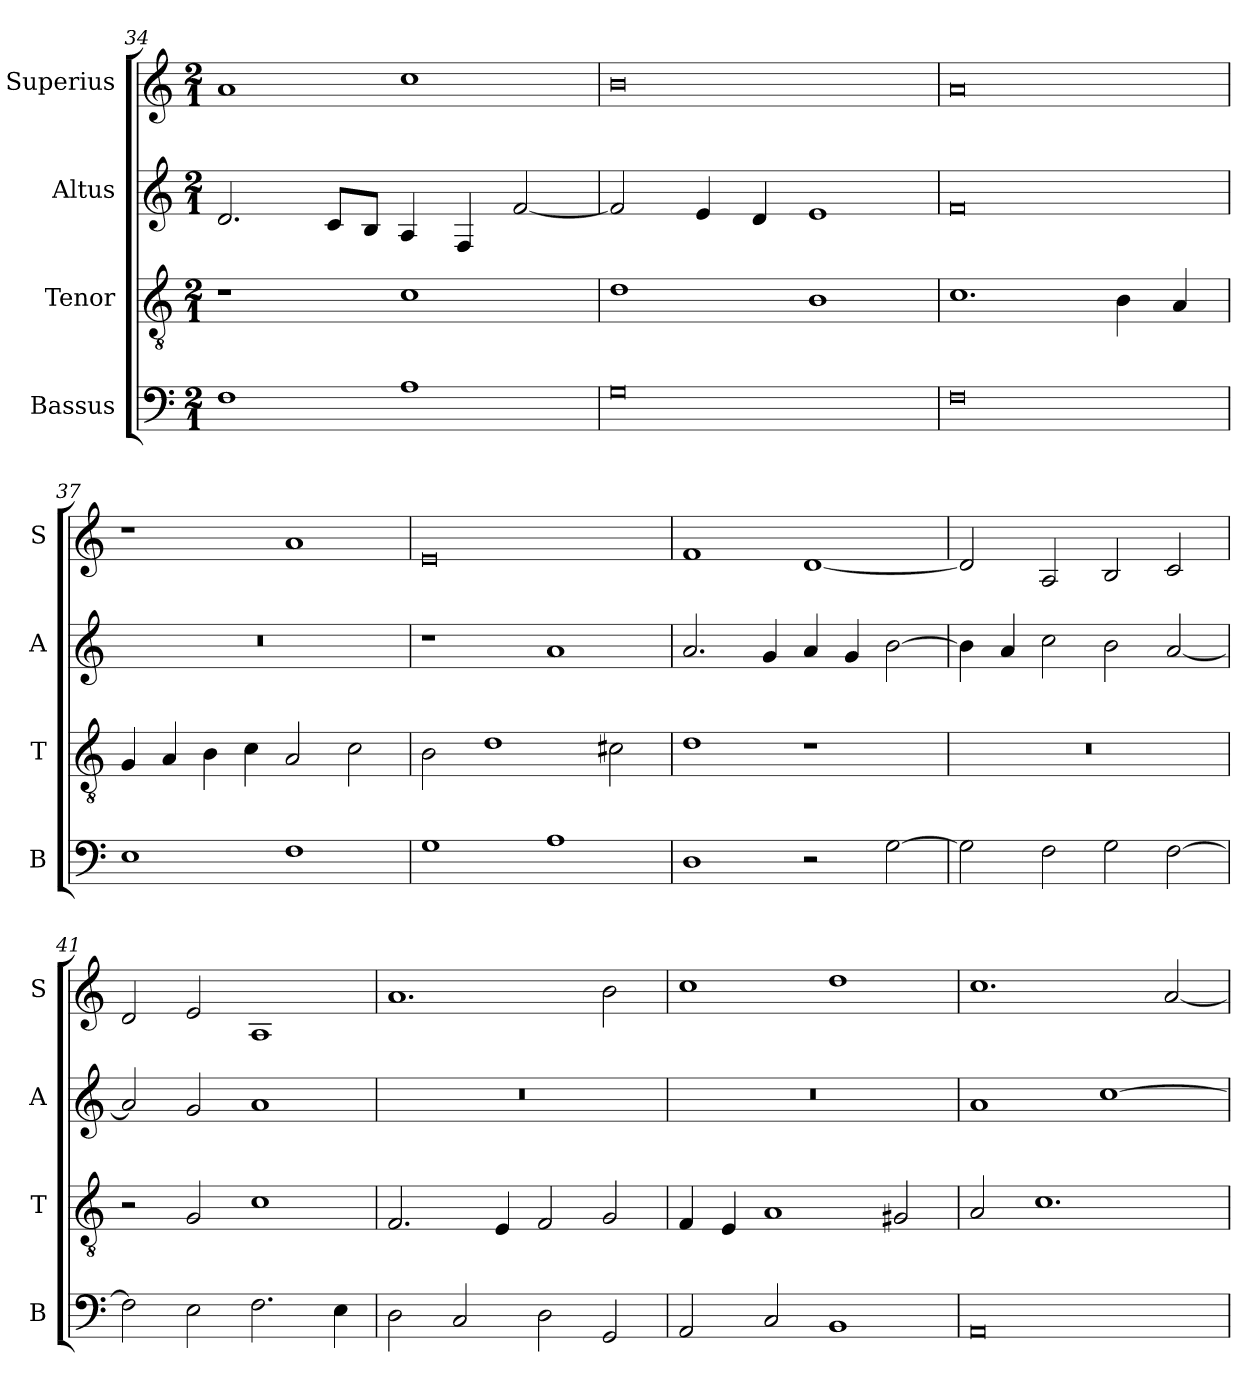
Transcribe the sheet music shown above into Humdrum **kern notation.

**kern	**kern	**kern	**kern
*part4	*part3	*part2	*part1
*staff4	*staff3	*staff2	*staff1
*I"Bassus	*I"Tenor	*I"Altus	*I"Superius
*I'B	*I'T	*I'A	*I'S
*clefF4	*clefGv2	*clefG2	*clefG2
*k[]	*k[]	*k[]	*k[]
*M2/1	*M2/1	*M2/1	*M2/1
=34	=34	=34	=34
1F	1r	2.d/	1a
.	.	8c/L	.
.	.	8B/J	.
1A	1c	4A/	1cc
.	.	4F/	.
.	.	[2f/	.
=35	=35	=35	=35
0G	1d	2f/]	0b
.	.	4e/	.
.	.	4d/	.
.	1B	1e	.
=36	=36	=36	=36
0F	1.c	0f	0a
.	4B\	.	.
.	4A/	.	.
=37	=37	=37	=37
1E	4G/	0r	1r
.	4A/	.	.
.	4B\	.	.
.	4c\	.	.
1F	2A/	.	1a
.	2c\	.	.
=38	=38	=38	=38
1G	2B\	1r	0e
.	1d	.	.
1A	.	1a	.
.	2c#X\	.	.
=39	=39	=39	=39
1D	1d	2.a/	1f
.	.	4g/	.
2r	1r	4a/	[1d
.	.	4g/	.
[2G\	.	[2b\	.
=40	=40	=40	=40
2G\]	0r	4b\]	2d/]
.	.	4a/	.
2F\	.	2cc\	2A/
2G\	.	2b\	2B/
[2F\	.	[2a/	2c/
=41	=41	=41	=41
2F\]	2r	2a/]	2d/
2E\	2G/	2g/	2e/
2.F\	1c	1a	1A
4E\	.	.	.
=42	=42	=42	=42
2D\	2.F/	0r	1.a
2C/	.	.	.
.	4E/	.	.
2D\	2F/	.	.
2GG/	2G/	.	2b\
=43	=43	=43	=43
2AA/	4F/	0r	1cc
.	4E/	.	.
2C/	1A	.	.
1BB	.	.	1dd
.	2G#X/	.	.
=44	=44	=44	=44
0AA	2A/	1a	1.cc
.	1.c	.	.
.	.	[1cc	.
.	.	.	[2a/
=	=	=	=
*-	*-	*-	*-
